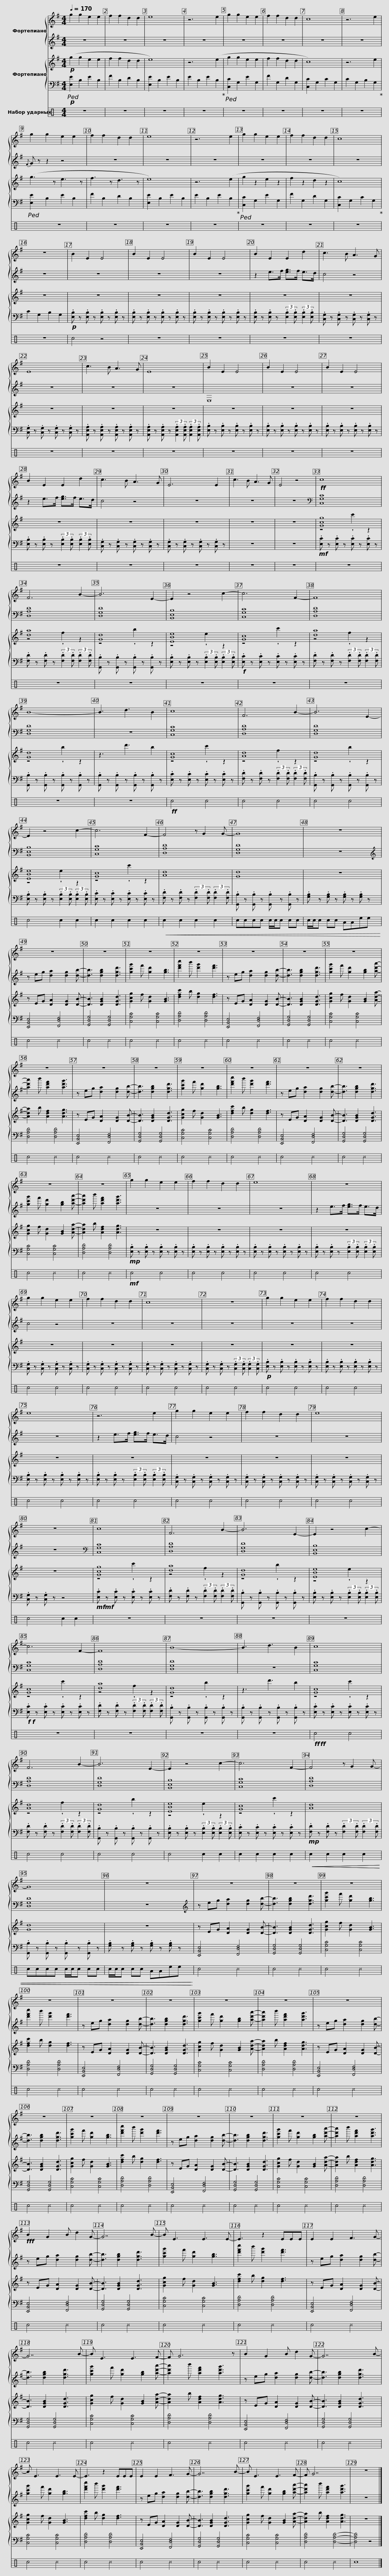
X:1
%%score { 1 | 2 } { ( 3 5 ) | 4 } 6
L:1/8
Q:1/4=170
M:4/4
I:linebreak $
K:G
V:1 treble
V:2 treble
V:3 treble
V:5 treble
V:4 bass
V:6 perc
K:none
V:1
 g2 g2 e2 e2 | f2 f2 d2 d2 | e8 | z6 e2 | g2 g2 e2 e2 | %5
 f2 f2 d2 d2 | c8 |$ z6 e2 | g2 g2 e2 e2 | f2 f2 d2 d2 | %10
 e8 | z6 e2 | g2 g2 e2 e2 | f2 f2 d2 d2 |$ c8 | %15
 z8 | B2 E2 E4 | B2 E2 E4 | B2 E2 E4 |$ B2 E2 E2 d2 | %20
 c3 B A3 G | E8 | c3 B A3 G |$ E8 | B2 E2 E4 | %25
 B2 E2 E4 | B2 E2 E4 |$ B2 E2 E2 d2 | c3 B A3 G | E6 E2 | %30
 c3 B A3 G | E4 z4 |$!ff! c8 | F6 B2- | B6 E2- | %35
 E2 z4 c2- |$ c6 F2- | F8 | B8- | B3 d3 B2 |$ %40
 c8 | F6 B2- | B6 E2- | E2 z4 c2- |$ c6 F2- | %45
 F4 z G2 G- | G8 | z8 |$ z8 | z8 | %50
 z8 | z8 | z8 | z8 |$ z8 | %55
 z8 | z8 | z8 | z8 |$ z8 | %60
 z8 | z8 | z8 | z8 |$ g2 g2 e2 e2 | %65
 f2 f2 d2 d2 | e8 | z8 |$ g2 g2 e2 e2 | f2 f2 d2 d2 | %70
 c8 | z8 | g2 g2 e2 e2 |$ f2 f2 d2 d2 | e8 | %75
 z6 e2 | g2 g2 e2 e2 |$ f2 f2 d2 d2 | e8 | z8 | %80
 c8 | F6 B2- |$ B6 E2- | E2 z4 c2- | c6 F2- | %85
 F8 |$ B8- | B3 d3 B2 | c8 | F6 B2- |$ %90
 B6 E2- | E2 z4 c2- | c6 F2- | F4 z G2 G- |$ G8 | %95
 z8 | z8 | z8 | z8 |$ z8 | %100
 z8 | z8 | z8 | z8 |$ z8 | %105
 z8 | z8 | z8 | z8 | z8 |$ %110
 z8 | z8 |!fff! B2 G2 B d2 G- | G7 B- | B E3 E3 E- |$ %115
 E3 z2 EEE | E2 E2 F3 G- | G7 B- | B E3 E3 F- | F G6 z |$ %120
 B2 G2 B d2 G- | G7 B- | B E3 E3 E- | E3 z2 EEE | E2 E2 F3 G- |$ %125
 G7 B- | B E3 E3 F- | F G7 | z8 |] %129
V:2
 z8 | z8 | z8 | z8 | z8 | %5
 z8 | z8 |$ z8 |{F} G z z2 z4 | z8 | %10
 z8 | z8 | z8 | z8 |$ z8 | %15
 z8 | z8 | z8 | z8 |$ z2 e>f [eg]>f e>d | %20
 c4 z4 | z8 | z8 |$ z8 | E,8 | %25
 z8 | z8 |$ z2 e>f [eg]>f e>d | c4 z4 | z8 | %30
 z8 | z8 |$[K:bass] [C,G,C]8 | [D,A,D]8 | [D,G,D]8 | %35
 [B,,E,B,]8 |$ [C,G,C]8 | [D,A,D]8 | [D,G,D]8 | z8 |$ %40
 [C,G,C]8 | [D,A,D]8 | [D,G,D]8 | [B,,E,B,]8 |$ [C,G,C]8 | %45
 [D,A,D]8 | [D,G,D]8 | z8 |$[K:treble] z eg [da]2 [dg]2 [db]- | [db]3 [dgb]2 [dgd']3 | %50
 [gc'g']2 f' [gd']2 [gb]3 | [d'f'c'']2 b' [d'g']2 [d'f']3 | z eg [da]2 [dg]2 [db]- | [db]3 [dgb]2 [dgd']3 |$ [gc'g']2 f' [gd']2 [gb]2 [ad'a']- | %55
 [ad'a']2 b' [ad'f']2 [ad'g']3 | z eg [da]2 [dg]2 [db]- | [db]3 [dgb]2 [dgd']3 | [gc'g']2 f' [gd']2 [gb]3 |$ [d'f'c'']2 b' [d'g']2 [d'f']3 | %60
 z eg [da]2 [dg]2 [db]- | [db]3 [dgb]2 [dgd']3 | [gc'g']2 f' [gd']2 [gb]2 [ad'a']- | [ad'a']2 b' [ad'f']2 [ad'g']3 |$ z8 | %65
 z8 | z8 | z2 e>f [eg]>f e>d |$ c4 z4 | z8 | %70
 z8 | z8 | z8 |$ z8 | z8 | %75
 z2 e>f [eg]>f e>d | c4 z4 |$ z8 | z8 | z8 | %80
[K:bass] [C,G,C]8 | [D,A,D]8 |$ [D,G,D]8 | [B,,E,B,]8 | [C,G,C]8 | %85
 [D,A,D]8 |$ [D,G,D]8 | z8 | [C,G,C]8 | [D,A,D]8 |$ %90
 [D,G,D]8 | [B,,E,B,]8 | [C,G,C]8 | [D,A,D]8 |$ [D,G,D]8 | %95
 z8 |[K:treble] z eg [da]2 [dg]2 [db]- | [db]3 [dgb]2 [dgd']3 | [gc'g']2 f' [gd']2 [gb]3 |$ [d'f'c'']2 b' [d'g']2 [d'f']3 | %100
 z eg [da]2 [dg]2 [db]- | [db]3 [dgb]2 [dgd']3 | [gc'g']2 f' [gd']2 [gb]2 [ad'a']- | [ad'a']2 b' [ad'f']2 [ad'g']3 |$ z eg [da]2 [dg]2 [db]- | %105
 [db]3 [dgb]2 [dgd']3 | [gc'g']2 f' [gd']2 [gb]3 | [d'f'c'']2 b' [d'g']2 [d'f']3 | z eg [da]2 [dg]2 [db]- | [db]3 [dgb]2 [dgd']3 |$ %110
 [gc'g']2 f' [gd']2 [gb]2 [ad'a']- | [ad'a']2 b' [ad'f']2 [ad'g']3 | z eg [da]2 [dg]2 [db]- | [db]3 [dgb]2 [dgd']3 | [gc'g']2 f' [gd']2 [gb]3 |$ %115
 [d'f'c'']2 b' [d'g']2 [d'f']3 | z eg [da]2 [dg]2 [db]- | [db]3 [dgb]2 [dgd']3 | [gc'g']2 f' [gd']2 [gb]2 [ad'a']- | [ad'a']2 b' [ad'f']2 [ad'g']3 |$ %120
 z eg [da]2 [dg]2 [db]- | [db]3 [dgb]2 [dgd']3 | [gc'g']2 f' [gd']2 [gb]3 | [d'f'c'']2 b' [d'g']2 [d'f']3 | z eg [da]2 [dg]2 [db]- |$ %125
 [db]3 [dgb]2 [dgd']3 | [gc'g']2 f' [gd']2 [gb]2 [ad'a']- | [ad'a']2 b' [ad'f']2 [ad'g']3 | z8 |] %129
V:3
!p! (g2 g2 e2 e2 | f2 f2 d2 d2 | e8) | z6 (e2 | g2 g2 e2 e2 | %5
 f2 f2 d2 d2 | c8) |$ z6 e2 | (g3 z e3 z | f3 z d3 z | %10
 e8) | z6 (e2 | g2 z2 e2 z2 | f2 z2 d2 z2 |$ c8) | %15
 z8 | z8 | z8 | z8 |$ z8 | %20
 z8 | z8 | z8 |$ z8 | z8 | %25
 z8 | z8 |$ z8 | z8 | z8 | %30
 z8 | z8 |$ [Gcg]8 | [da]8 | [Gd]8 | %35
 [EBe]8 |$ [Gc]8 | [da]8 | [Gd]8 | z3 d'3 b2 |$ %40
 [Gc]8 | [Ad]8 | [Gd]8 | [EBe]8 |$ [Gc]8 | %45
 [Ad]8 | [Gd]8 | z8 |$ z EG [DA]2 [DG]2 [DB]- | [DB]3 [DGB]2 [DGd]3 | %50
 [Gcg]2 f [Gd]2 [GB]3 | [dfc']2 b [dg]2 [df]3 | z EG [DA]2 [DG]2 [DB]- | [DB]3 [DGB]2 [DGd]3 |$ [Gcg]2 f [Gd]2 [GB]2 [Ada]- | %55
 [Ada]2 b [Adf]2 [Adg]3 | z EG [DA]2 [DG]2 [DB]- | [DB]3 [DGB]2 [DGd]3 | [Gcg]2 f [Gd]2 [GB]3 |$ [dfc']2 b [dg]2 [df]3 | %60
 z EG [DA]2 [DG]2 [DB]- | [DB]3 [DGB]2 [DGd]3 | [Gcg]2 f [Gd]2 [GB]2 [Ada]- | [Ada]2 b [Adf]2 [Adg]3 |$ z8 | %65
 z8 | z8 | z8 |$ z8 | z8 | %70
 z8 | z8 | z8 |$ z8 | z8 | %75
 z8 | z8 |$ z8 | z8 | z8 | %80
 [Gcg]8 | [da]8 |$ [Gd]8 | [EBe]8 | [Gc]8 | %85
 [da]8 |$ [Gd]8 | z3 d'3 b2 | [Gc]8 | [Ad]8 |$ %90
 [Gd]8 | [EBe]8 | [Gc]8 | [Ad]8 |$ [Gd]8 | %95
 z8 | z EG [DA]2 [DG]2 [DB]- | [DB]3 [DGB]2 [DGd]3 | [Gcg]2 f [Gd]2 [GB]3 |$ [dfc']2 b [dg]2 [df]3 | %100
 z EG [DA]2 [DG]2 [DB]- | [DB]3 [DGB]2 [DGd]3 | [Gcg]2 f [Gd]2 [GB]2 [Ada]- | [Ada]2 b [Adf]2 [Adg]3 |$ z EG [DA]2 [DG]2 [DB]- | %105
 [DB]3 [DGB]2 [DGd]3 | [Gcg]2 f [Gd]2 [GB]3 | [dfc']2 b [dg]2 [df]3 | z EG [DA]2 [DG]2 [DB]- | [DB]3 [DGB]2 [DGd]3 |$ %110
 [Gcg]2 f [Gd]2 [GB]2 [Ada]- | [Ada]2 b [Adf]2 [Adg]3 | z EG [DA]2 [DG]2 [DB]- | [DB]3 [DGB]2 [DGd]3 | [Gcg]2 f [Gd]2 [GB]3 |$ %115
 [dfc']2 b [dg]2 [df]3 | z EG [DA]2 [DG]2 [DB]- | [DB]3 [DGB]2 [DGd]3 | [Gcg]2 f [Gd]2 [GB]2 [Ada]- | [Ada]2 b [Adf]2 [Adg]3 |$ %120
 z EG [DA]2 [DG]2 [DB]- | [DB]3 [DGB]2 [DGd]3 | [Gcg]2 f [Gd]2 [GB]3 | [dfc']2 b [dg]2 [df]3 | z EG [DA]2 [DG]2 [DB]- |$ %125
 [DB]3 [DGB]2 [DGd]3 | [Gcg]2 f [Gd]2 [GB]2 [Ada]- | [Ada]2 b [Adf]2 [Adg]3 | z8 |] %129
V:4
!p!!ped! [E,E]2 B,2 E2 B,2 | F2 B,2 D2 B,2 | [E,E]2 B,2 E2 B,2 | E2 B,2 E2 B,2!ped-up! |!ped! [C,C]2 G,2 E2 G,2 | %5
 F2 G,2 D2 G,2 | [C,C]2 G,2 C2 G,2 |$ C2 G,2 B,2 G,2!ped-up! |!ped! [E,E]2 B,2 E2 B,2 | F2 B,2 D2 B,2 | %10
 [E,E]2 B,2 E2 B,2 | E2 B,2 E2 B,2!ped-up! |!ped! [C,C]2 G,2 E2 G,2 | F2 G,2 D2 G,2 |$ [C,C]2 G,2 C2 G,2!ped-up! | %15
 C2 G,2 B,2 G,2 |!p! .[E,B,] z .[E,B,] z .[E,B,] z .[E,B,] z | .[E,B,] z .[E,B,] z .[E,B,] z .[E,B,] z | .[E,B,] z .[E,B,] z .[E,B,] z .[E,B,] z |$ .[E,B,] z .[E,B,] z (3:2:2.[E,B,]2 .[E,B,] (3:2:2.[E,B,]2 .[E,B,] | %20
 .[C,G,] z .[C,G,] z .[C,G,] z .[C,G,] z | .[C,G,] z .[C,G,] z .[C,G,] z .[C,G,] z | .[A,,E,A,] z .[A,,E,A,] z .[A,,E,A,] z .[A,,E,A,] z |$ .[A,,E,A,] z .[A,,E,A,] z (3:2:2.[A,,E,A,]2 .[A,,E,A,] (3:2:2.[A,,E,A,]2 .[A,,E,A,] | .[E,B,] z .[E,B,] z .[E,B,] z .[E,B,] z | %25
 .[E,B,] z .[E,B,] z .[E,B,] z .[E,B,] z | .[E,B,] z .[E,B,] z .[E,B,] z .[E,B,] z |$ .[E,B,] z .[E,B,] z (3:2:2.[E,B,]2 .[E,B,] (3:2:2.[E,B,]2 .[E,B,] | .[C,G,] z .[C,G,] z .[C,G,] z .[C,G,] z | .[C,G,] z .[C,G,] z .[C,G,] z .[C,G,] z | %30
 z8 | z8 |$!mf! .[E,C] z .[E,C] z .[E,C] z .[E,C] z | .[F,D] z .[F,D] z (3:2:2.[F,D]2 .[F,D] (3:2:2.[F,D]2 .[F,D] | .[G,,B,] z .[G,,B,] z .[G,,B,] z .[G,,B,] z | %35
 .[E,B,] z .[E,B,] z (3:2:2.[E,B,]2 .[E,B,] (3:2:2.[E,B,]2 .[E,B,] |$!f! .[E,C] z .[E,C] z .[E,C] z .[E,C] z | .[F,D] z .[F,D] z (3:2:2.[F,D]2 .[F,D] (3:2:2.[F,D]2 .[F,D] | .[G,,B,] z .[G,,B,] z .[G,,B,] z .[G,,B,] z | .[G,,B,] z .[G,,B,] z .[G,,B,] z .[G,,B,] z |$ %40
 .[E,C] z .[E,C] z .[E,C] z .[E,C] z | .[F,D] z .[F,D] z (3:2:2.[F,D]2 .[F,D] (3:2:2.[F,D]2 .[F,D] | .[G,,B,] z .[G,,B,] z .[G,,B,] z .[G,,B,] z | .[E,B,] z .[E,B,] z (3:2:2.[E,B,]2 .[E,B,] (3:2:2.[E,B,]2 .[E,B,] |$ .[E,C] z .[E,C] z .[E,C] z .[E,C] z | %45
 .[F,D] z .[F,D] z (3:2:2.[F,D]2 .[F,D] (3:2:2.[F,D]2 .[F,D] | .[G,,B,] z .[G,,B,] z .[G,,B,] z .[G,,B,] z | .[G,B,] z .[G,B,] z .[G,B,] z .[G,B,] z |$ [E,,B,,E,]4 [F,,D,F,]4 | [G,,D,G,]4 [G,,D,G,]4 | %50
 [C,G,C]4 [C,G,C]4 | [D,A,D]4 [D,A,D]4 | [E,,B,,E,]4 [F,,D,F,]4 | [G,,D,G,]4 [G,,D,G,]4 |$ [C,G,C]4 [C,G,C]4 | %55
 [D,A,D]4 [D,A,D]4 | [E,,B,,E,]4 [F,,D,F,]4 | [G,,D,G,]4 [G,,D,G,]4 | [C,G,C]4 [C,G,C]4 |$ [D,A,D]4 [D,A,D]4 | %60
 [E,,B,,E,]4 [F,,D,F,]4 | [G,,D,G,]4 [G,,D,G,]4 | [C,G,C]4 [C,G,C]4 | [D,A,D]4 [D,A,D]4 |$!mp! .[E,B,] z .[E,B,] z .[E,B,] z .[E,B,] z | %65
 .[E,B,] z .[E,B,] z .[E,B,] z .[E,B,] z | .[E,B,] z .[E,B,] z .[E,B,] z .[E,B,] z | .[E,B,] z .[E,B,] z (3:2:2.[E,B,]2 .[E,B,] (3:2:2.[E,B,]2 .[E,B,] |$ .[C,G,] z .[C,G,] z .[C,G,] z .[C,G,] z | .[C,G,] z .[C,G,] z .[C,G,] z .[C,G,] z | %70
 .[C,G,] z .[C,G,] z .[C,G,] z .[C,G,] z | .[C,G,] z .[C,G,] z (3:2:2.[C,G,]2 .[C,G,] (3:2:2.[C,G,]2 .[C,G,] |!p! .[E,B,] z .[E,B,] z .[E,B,] z .[E,B,] z |$ .[E,B,] z .[E,B,] z .[E,B,] z .[E,B,] z | .[E,B,] z .[E,B,] z .[E,B,] z .[E,B,] z | %75
 .[E,B,] z .[E,B,] z (3:2:2.[E,B,]2 .[E,B,] (3:2:2.[E,B,]2 .[E,B,] | .[C,G,] z .[C,G,] z .[C,G,] z .[C,G,] z |$ .[C,G,] z .[C,G,] z .[C,G,] z .[C,G,] z | .[C,G,] z .[C,G,] z .[C,G,] z .[C,G,] z | .[C,G,] z .[C,G,] z z4 | %80
!mf!!mf! .[E,C] z .[E,C] z .[E,C] z .[E,C] z | .[F,D] z .[F,D] z (3:2:2.[F,D]2 .[F,D] (3:2:2.[F,D]2 .[F,D] |$ .[G,,B,] z .[G,,B,] z .[G,,B,] z .[G,,B,] z | .[E,B,] z .[E,B,] z (3:2:2.[E,B,]2 .[E,B,] (3:2:2.[E,B,]2 .[E,B,] |!f!!f! .[E,C] z .[E,C] z .[E,C] z .[E,C] z | %85
 .[F,D] z .[F,D] z (3:2:2.[F,D]2 .[F,D] (3:2:2.[F,D]2 .[F,D] |$ .[G,,B,] z .[G,,B,] z .[G,,B,] z .[G,,B,] z | .[G,,B,] z .[G,,B,] z .[G,,B,] z .[G,,B,] z | .[E,C] z .[E,C] z .[E,C] z .[E,C] z | .[F,D] z .[F,D] z (3:2:2.[F,D]2 .[F,D] (3:2:2.[F,D]2 .[F,D] |$ %90
 .[G,,B,] z .[G,,B,] z .[G,,B,] z .[G,,B,] z | .[E,B,] z .[E,B,] z (3:2:2.[E,B,]2 .[E,B,] (3:2:2.[E,B,]2 .[E,B,] | .[E,C] z .[E,C] z .[E,C] z .[E,C] z |!mp! .[F,D] z .[F,D] z (3:2:2.[F,D]2 .[F,D] (3:2:2.[F,D]2 .[F,D] |$ .[G,,B,] z .[G,,B,] z .[G,,B,] z .[G,,B,] z | %95
 .[G,B,] z .[G,B,] z .[G,B,] z .[G,B,] z | [E,,B,,E,]4 [F,,D,F,]4 | [G,,D,G,]4 [G,,D,G,]4 | [C,G,C]4 [C,G,C]4 |$ [D,A,D]4 [D,A,D]4 | %100
 [E,,B,,E,]4 [F,,D,F,]4 | [G,,D,G,]4 [G,,D,G,]4 | [C,G,C]4 [C,G,C]4 | [D,A,D]4 [D,A,D]4 |$ [E,,B,,E,]4 [F,,D,F,]4 | %105
 [G,,D,G,]4 [G,,D,G,]4 | [C,G,C]4 [C,G,C]4 | [D,A,D]4 [D,A,D]4 | [E,,B,,E,]4 [F,,D,F,]4 | [G,,D,G,]4 [G,,D,G,]4 |$ %110
 [C,G,C]4 [C,G,C]4 | [D,A,D]4 [D,A,D]4 | [E,,B,,E,]4 [F,,D,F,]4 | [G,,D,G,]4 [G,,D,G,]4 | [C,G,C]4 [C,G,C]4 |$ %115
 [D,A,D]4 [D,A,D]4 | [E,,B,,E,]4 [F,,D,F,]4 | [G,,D,G,]4 [G,,D,G,]4 | [C,G,C]4 [C,G,C]4 | [D,A,D]4 [D,A,D]4 |$ %120
 [E,,B,,E,]4 [F,,D,F,]4 | [G,,D,G,]4 [G,,D,G,]4 | [C,G,C]4 [C,G,C]4 | [D,A,D]4 [D,A,D]4 | [E,,B,,E,]4 [F,,D,F,]4 |$ %125
 [G,,D,G,]4 [G,,D,G,]4 | [C,G,C]4 [C,G,C]4 | [D,A,D]4 [D,A,D]4- | [D,A,D]4 z4 |] %129
V:5
 x8 | x8 | x8 | x8 | x8 | %5
 x8 | x8 |$ x8 | x8 | x8 | %10
 x8 | x8 | x8 | x8 |$ x8 | %15
 x8 | x8 | x8 | x8 |$ x8 | %20
 x8 | x8 | x8 |$ x8 | x8 | %25
 x8 | x8 |$ x8 | x8 | x8 | %30
 x8 | x8 |$ z4 !wedge!c'2 z2 | z4 !wedge!f2 z2 | z4 !wedge!b2 z2 | %35
 z4 !wedge!e2 z2 |$ z4 !wedge!c'2 z2 | z4 !wedge!f2 z2 | z4 !wedge!b2 z2 | x8 |$ %40
 z4 !wedge!c'2 z2 | z4 !wedge!f2 z2 | z4 !wedge!b2 z2 | z4 !wedge!e2 z2 |$ z4 !wedge!c'2 z2 | %45
 x8 | x8 | x8 |$ x8 | x8 | %50
 x8 | x8 | x8 | x8 |$ x8 | %55
 x8 | x8 | x8 | x8 |$ x8 | %60
 x8 | x8 | x8 | x8 |$ x8 | %65
 x8 | x8 | x8 |$ x8 | x8 | %70
 x8 | x8 | x8 |$ x8 | x8 | %75
 x8 | x8 |$ x8 | x8 | x8 | %80
 z4 !wedge!c'2 z2 | z4 !wedge!f2 z2 |$ z4 !wedge!b2 z2 | z4 !wedge!e2 z2 | z4 !wedge!c'2 z2 | %85
 z4 !wedge!f2 z2 |$ z4 !wedge!b2 z2 | x8 | z4 !wedge!c'2 z2 | z4 !wedge!f2 z2 |$ %90
 z4 !wedge!b2 z2 | z4 !wedge!e2 z2 | z4 !wedge!c'2 z2 | x8 |$ x8 | %95
 x8 | x8 | x8 | x8 |$ x8 | %100
 x8 | x8 | x8 | x8 |$ x8 | %105
 x8 | x8 | x8 | x8 | x8 |$ %110
 x8 | x8 | x8 | x8 | x8 |$ %115
 x8 | x8 | x8 | x8 | x8 |$ %120
 x8 | x8 | x8 | x8 | x8 |$ %125
 x8 | x8 | x8 | x8 |] %129
V:6
[K:C] z8 | z8 | z8 | z8 | z8 | %5
 z8 | z8 |$ z8 | z8 | z8 | %10
 z8 | z8 | z8 | z8 |$ z8 | %15
 z8 | c4 z4 | z8 | z8 |$ z8 | %20
 z8 | z8 | z8 |$ z8 | z8 | %25
 z8 | z8 |$ z8 | z8 | z8 | %30
 z8 | z8 |$ z8 | z8 | z8 | %35
 z8 |$ z8 | z8 | z8 | z8 |$ %40
!ff! c4 c4 | c4 c4 | c4 c4 | c4 c2 c2 |$ c2 c2 c2 c2 | %45
!<(! c2 c2 c2 c2 | cccc c/c/c cc | c/c/c cc AAee!<)! |$ c4 ^c4 | c4 ^c4 | %50
 c4 ^c4 | c4 ^c4 | c4 ^c4 | c4 ^c4 |$ c4 ^c4 | %55
 c4 ^c4 | c4 ^c4 | c4 ^c4 | c4 ^c4 |$ c4 ^c4 | %60
 c4 ^c4 | c4 ^c4 | c4 ^c4 | c4 ^c4 |$!mf! c4 c4 | %65
 c4 c4 | c4 c4 | c4 c4 |$ c4 c4 | c4 c4 | %70
 c4 c4 | c4 c4 | c4 c4 |$ c4 c4 | c4 c4 | %75
 c4 c4 | c4 c4 |$ c4 c4 | c4 c4 | c4 c2 c2 | %80
 z8 | z8 |$ z8 | z8 | z8 | %85
 z8 |$ z8 | z8 |!ff!!ff! c4 c4 | c4 c4 |$ %90
 c4 c4 | c4 c2 c2 | c2 c2 c2 c2 |!<(!!<(! c2 c2 c2 c2 |$ cccc c/c/c cc | %95
 c/c/c cc AAee!<)!!<)! | c4 ^c4 | c4 ^c4 | c4 ^c4 |$ c4 ^c4 | %100
 c4 ^c4 | c4 ^c4 | c4 ^c4 | c4 ^c4 |$ c4 ^c4 | %105
 c4 ^c4 | c4 ^c4 | c4 ^c4 | c4 ^c4 | c4 ^c4 |$ %110
 c4 ^c4 | c4 ^c4 | c4 ^c4 | c4 ^c4 | c4 ^c4 |$ %115
 c4 ^c4 | c4 ^c4 | c4 ^c4 | c4 ^c4 | c4 ^c4 |$ %120
 c4 ^c4 | c4 ^c4 | c4 ^c4 | c4 ^c4 | c4 ^c4 |$ %125
 c4 ^c4 | c4 ^c4 | c4 ^c4 | c8 |] %129
